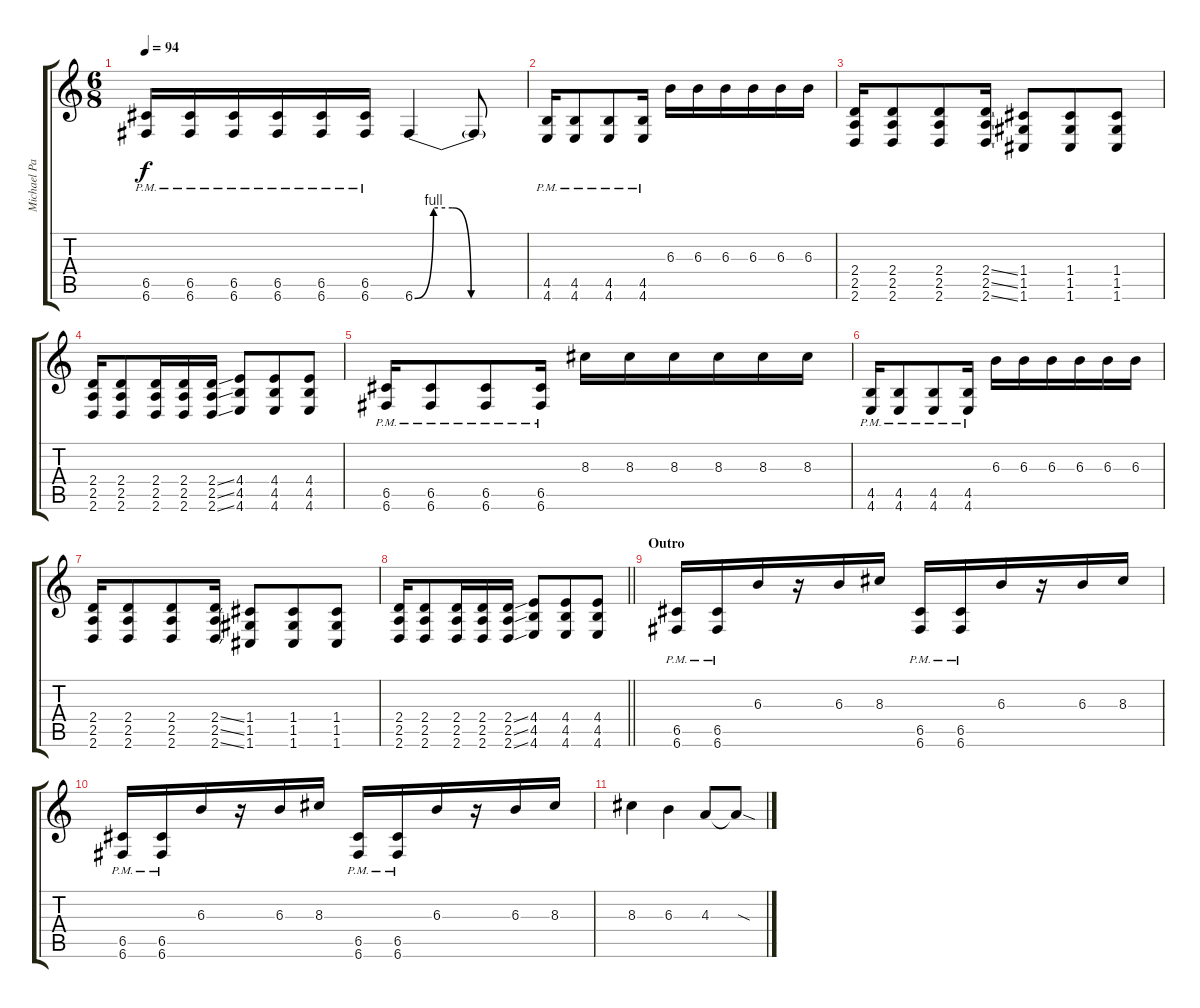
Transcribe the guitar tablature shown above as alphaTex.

\track ("Michael Padget" "Michael Pa") {instrument overdrivenguitar}
\staff {score tabs}
\tuning (D4 A3 F3 C3 G2 C2) {hide}
\ts (6 8)
\tempo 94
\clef g2
\ks c
(6.5{pm} 6.6{pm}).16{dy f} (6.5{pm} 6.6{pm}).16 (6.5{pm} 6.6{pm}).16 (6.5{pm} 6.6{pm}).16 (6.5{pm} 6.6{pm}).16 (6.5{pm} 6.6{pm}).16 6.6{be (custom 0 0 10 4 20 4 30 0 60 0)}.4 6.6{t}.8 |
(4.5{pm} 4.6{pm}).16 (4.5{pm} 4.6{pm}).8 (4.5{pm} 4.6{pm}).8 (4.5{pm} 4.6{pm}).16 6.3.16 6.3.16 6.3.16 6.3.16 6.3.16 6.3.16 |
(2.4 2.5 2.6).16 (2.4 2.5 2.6).8 (2.4 2.5 2.6).8 (2.4{ss} 2.5{ss} 2.6{ss}).16 (1.4 1.5 1.6).8 (1.4 1.5 1.6).8 (1.4 1.5 1.6).8 |
(2.4 2.5 2.6).16 (2.4 2.5 2.6).8 (2.4 2.5 2.6).16 (2.4 2.5 2.6).16 (2.4{ss} 2.5{ss} 2.6{ss}).16 (4.4 4.5 4.6).8 (4.4 4.5 4.6).8 (4.4 4.5 4.6).8 |
(6.5{pm} 6.6{pm}).16{balance 2 instrument distortionguitar} (6.5{pm} 6.6{pm}).8 (6.5{pm} 6.6{pm}).8 (6.5{pm} 6.6{pm}).16 8.3.16 8.3.16 8.3.16 8.3.16 8.3.16 8.3.16 |
(4.5{pm} 4.6{pm}).16 (4.5{pm} 4.6{pm}).8 (4.5{pm} 4.6{pm}).8 (4.5{pm} 4.6{pm}).16 6.3.16 6.3.16 6.3.16 6.3.16 6.3.16 6.3.16 |
(2.4 2.5 2.6).16 (2.4 2.5 2.6).8 (2.4 2.5 2.6).8 (2.4{ss} 2.5{ss} 2.6{ss}).16 (1.4 1.5 1.6).8 (1.4 1.5 1.6).8 (1.4 1.5 1.6).8 |
\barLineRight lightlight
(2.4 2.5 2.6).16 (2.4 2.5 2.6).8 (2.4 2.5 2.6).16 (2.4 2.5 2.6).16 (2.4{ss} 2.5{ss} 2.6{ss}).16 (4.4 4.5 4.6).8 (4.4 4.5 4.6).8 (4.4 4.5 4.6).8 |
\section ("" "Outro")
(6.5{pm} 6.6{pm}).16 (6.5{pm} 6.6{pm}).16 6.3.16 r.16 6.3.16 8.3.16 (6.5{pm} 6.6{pm}).16 (6.5{pm} 6.6{pm}).16 6.3.16 r.16 6.3.16 8.3.16 |
(6.5{pm} 6.6{pm}).16 (6.5{pm} 6.6{pm}).16 6.3.16 r.16 6.3.16 8.3.16 (6.5{pm} 6.6{pm}).16 (6.5{pm} 6.6{pm}).16 6.3.16 r.16 6.3.16 8.3.16 |
8.3.4 6.3.4 4.3.8 4.3{sod t}.8
